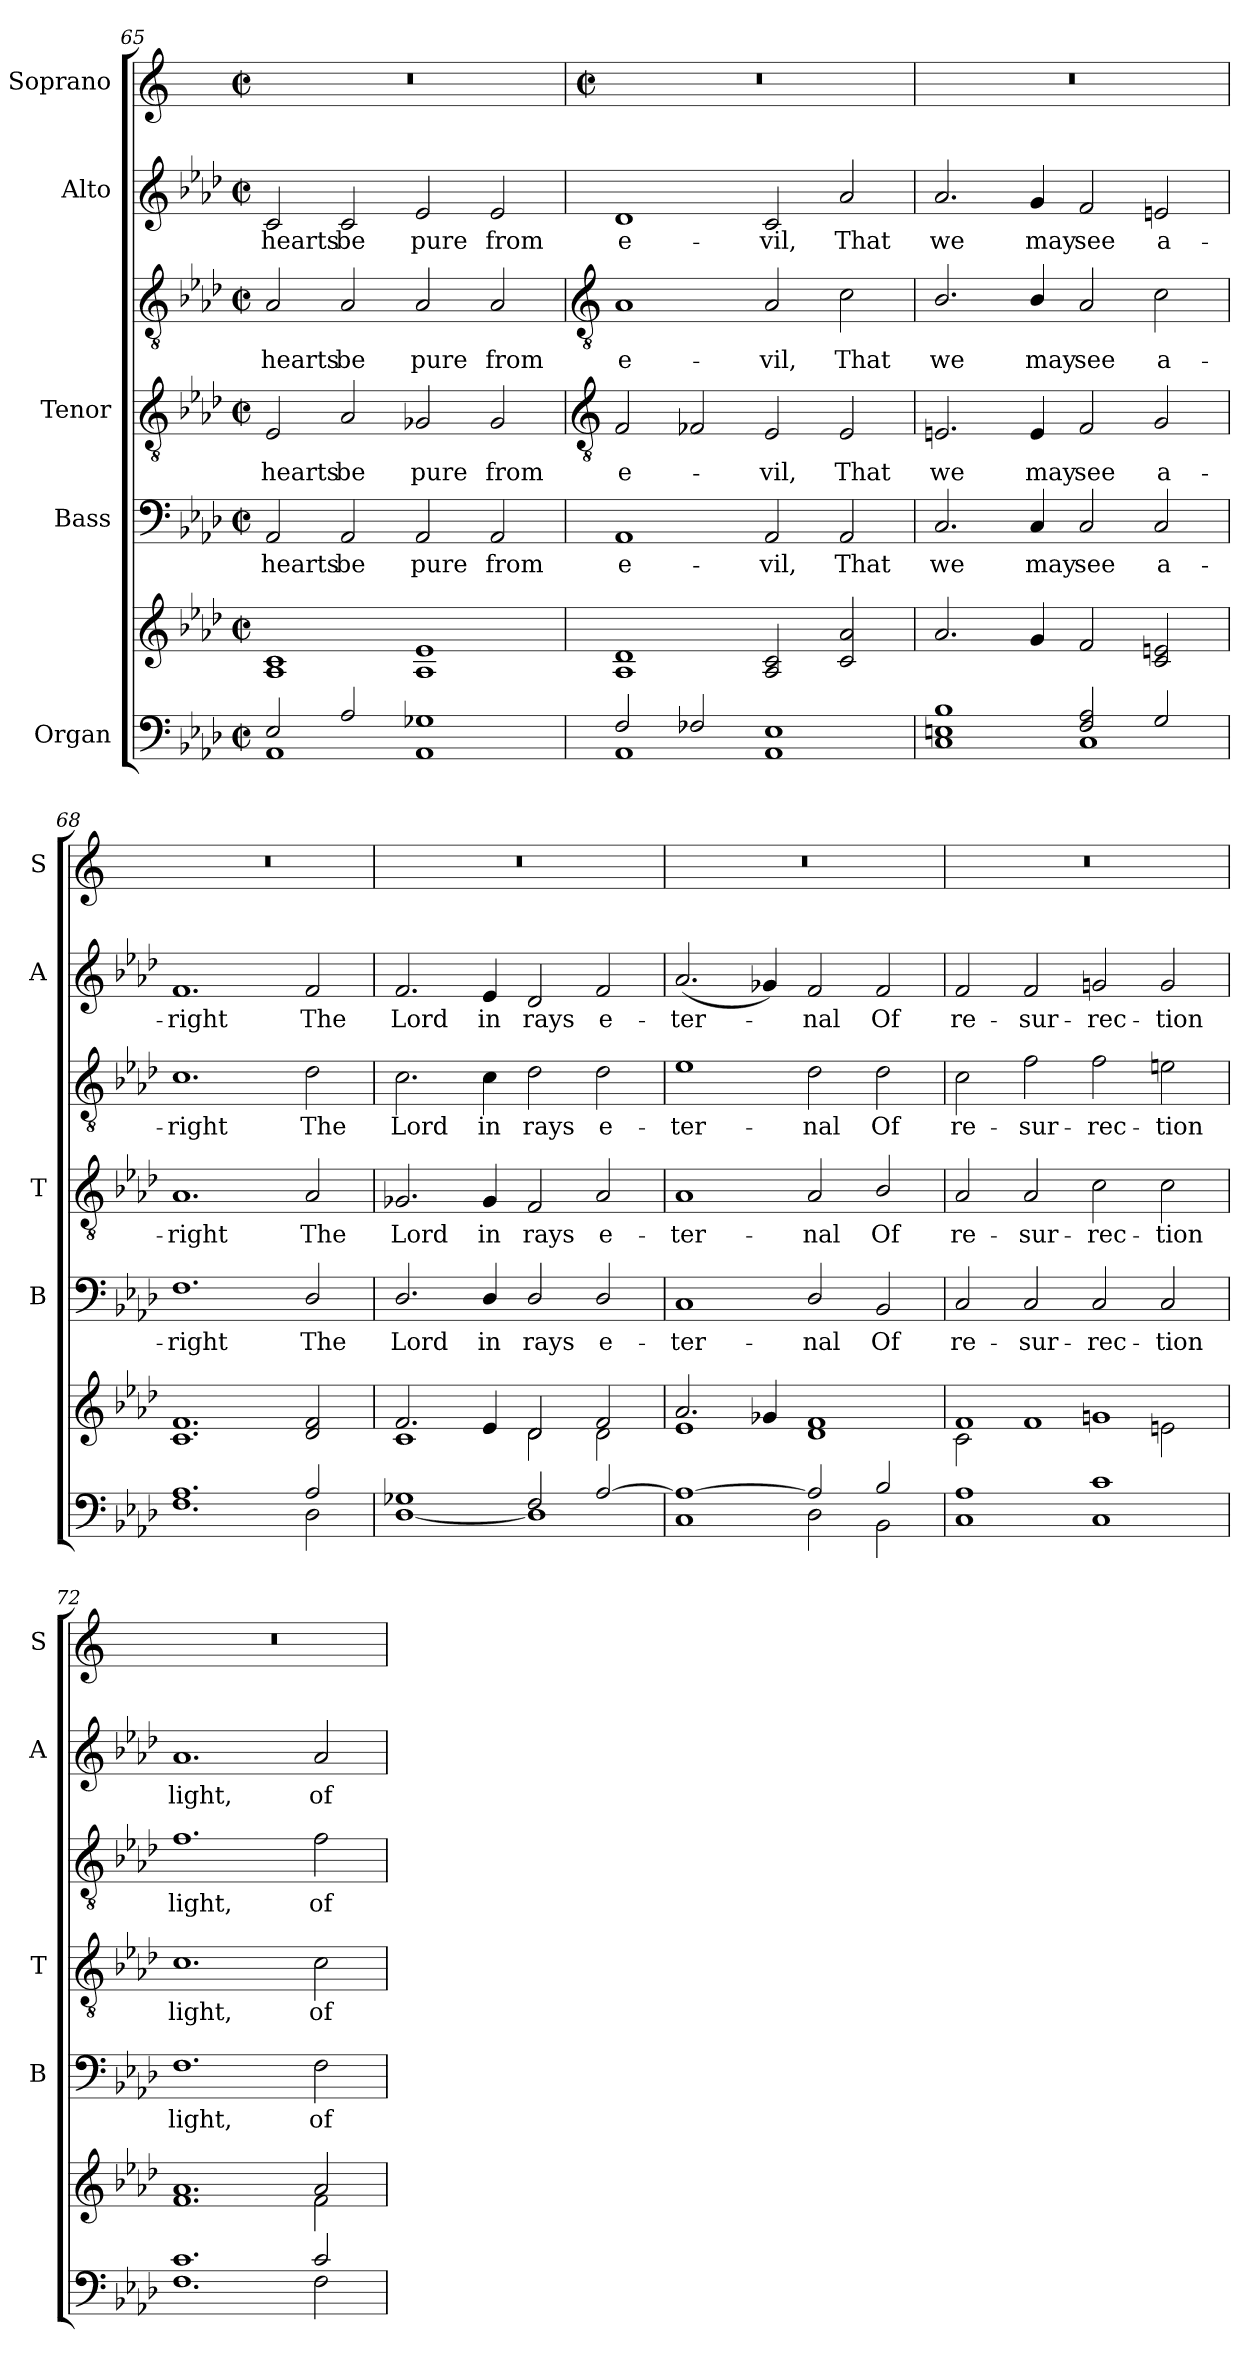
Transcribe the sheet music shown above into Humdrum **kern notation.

**kern	**kern	**kern	**text	**kern	**text	**kern	**text	**kern	**text	**kern
*part5	*part5	*part4	*part4	*part3	*part3	*part3	*part3	*part2	*part2	*part1
*staff7	*staff6	*staff5	*staff5	*staff4	*staff4	*staff3	*staff3	*staff2	*staff2	*staff1
*I"Organ	*	*I"Bass	*	*I"Tenor	*	*	*	*I"Alto	*	*I"Soprano
*	*	*I'B	*	*I'T	*	*	*	*I'A	*	*I'S
*clefF4	*clefG2	*clefF4	*	*clefGv2	*	*clefGv2	*	*clefG2	*	*clefG2
*k[b-e-a-d-]	*k[b-e-a-d-]	*k[b-e-a-d-]	*	*k[b-e-a-d-]	*	*k[b-e-a-d-]	*	*k[b-e-a-d-]	*	*k[]
*A-:	*A-:	*A-:	*	*A-:	*	*A-:	*	*A-:	*	*C:
*M4/2	*M4/2	*M4/2	*	*M4/2	*	*M4/2	*	*M4/2	*	*M4/2
*met(c|)	*met(c|)	*met(c|)	*	*met(c|)	*	*met(c|)	*	*met(c|)	*	*met(c|)
=65	=65	=65	=65	=65	=65	=65	=65	=65	=65	=65
*^	*	*	*	*	*	*	*	*	*	*
!	!	!	!	!LO:LY:b	!	!LO:LY:b	!	!LO:LY:b	!	!LO:LY:b	!
2E-/	1AA-\	1A- 1c	2AA-	hearts	2E-	hearts	2A-	hearts	2c	hearts	0r
!	!	!	!	!LO:LY:b	!	!LO:LY:b	!	!LO:LY:b	!	!LO:LY:b	!
2A-/	.	.	2AA-	be	2A-	be	2A-	be	2c	be	.
!	!	!	!	!LO:LY:b	!	!LO:LY:b	!	!LO:LY:b	!	!LO:LY:b	!
1G-X/	1AA-\	1A- 1e-	2AA-	pure	2G-X	pure	2A-	pure	2e-	pure	.
!	!	!	!	!LO:LY:b	!	!LO:LY:b	!	!LO:LY:b	!	!LO:LY:b	!
.	.	.	2AA-	from	2G-	from	2A-	from	2e-	from	.
!!LO:LB:g=z
=66	=66	=66	=66	=66	=66	=66	=66	=66	=66	=66	=66
*	*	*	*	*	*clefGv2	*	*clefGv2	*	*	*	*
*	*	*	*	*	*	*	*	*	*	*	*M4/2
*	*	*	*	*	*	*	*	*	*	*	*met(c|)
*	*	*^	*	*	*	*	*	*	*	*	*
!	!	!	!	!	!LO:LY:b	!	!LO:LY:b	!	!LO:LY:b	!	!LO:LY:b	!
2F/	1AA-\	1A- 1d-	0ryy	1AA-	e-	2F	e-	1A-	e-	1d-	e-	0r
2F-X/	.	.	.	.	.	2F-X	.	.	.	.	.	.
!	!	!	!	!	!LO:LY:b	!	!LO:LY:b	!	!LO:LY:b	!	!LO:LY:b	!
1E-/	1AA-\	2A- 2c	.	2AA-	-vil,	2E-	vil,	2A-	-vil,	2c	-vil,	.
!	!	!	!	!	!LO:LY:b	!	!LO:LY:b	!	!LO:LY:b	!	!LO:LY:b	!
.	.	2c 2a-	.	2AA-	That	2E-	That	2c	That	2a-	That	.
=67	=67	=67	=67	=67	=67	=67	=67	=67	=67	=67	=67	=67
!	!	!	!	!	!LO:LY:b	!	!LO:LY:b	!	!LO:LY:b	!	!LO:LY:b	!
1En/ 1B-/	1C\	2.a-	0ryy	2.C/	we	2.En	-we	2.B-/	we	2.a-	we	0r
!	!	!	!	!	!LO:LY:b	!	!LO:LY:b	!	!LO:LY:b	!	!LO:LY:b	!
.	.	4g	.	4C/	may	4E	may	4B-/	may	4g	may	.
!	!	!	!	!	!LO:LY:b	!	!LO:LY:b	!	!LO:LY:b	!	!LO:LY:b	!
2F/ 2A-/	1C\	2f	.	2C	see	2F	see	2A-	see	2f	see	.
!	!	!	!	!	!LO:LY:b	!	!LO:LY:b	!	!LO:LY:b	!	!LO:LY:b	!
2G/	.	2c 2en	.	2C	a-	2G	a-	2c	a-	2en	a-	.
=68	=68	=68	=68	=68	=68	=68	=68	=68	=68	=68	=68	=68
!	!	!	!	!	!LO:LY:b	!	!LO:LY:b	!	!LO:LY:b	!	!LO:LY:b	!
1.A-/	1.F\	1.c 1.f	0ryy	1.F	-right	1.A-	right	1.c	-right	1.f	-right	0r
!	!	!	!	!	!LO:LY:b	!	!LO:LY:b	!	!LO:LY:b	!	!LO:LY:b	!
2A-/	2D-\	2d- 2f	.	2D-/	The	2A-	The	2d-	The	2f	The	.
=69	=69	=69	=69	=69	=69	=69	=69	=69	=69	=69	=69	=69
!	!	!	!	!	!LO:LY:b	!	!LO:LY:b	!	!LO:LY:b	!	!LO:LY:b	!
1G-X/	[1D-/	2.f	1c\	2.D-/	Lord	2.G-X	-Lord	2.c	Lord	2.f	Lord	0r
!	!	!	!	!	!LO:LY:b	!	!LO:LY:b	!	!LO:LY:b	!	!LO:LY:b	!
.	.	4e-	.	4D-/	in	4G-	in	4c	in	4e-	in	.
!	!	!	!	!	!LO:LY:b	!	!LO:LY:b	!	!LO:LY:b	!	!LO:LY:b	!
2F/	1D-\]	2d-	2d-\	2D-/	rays	2F	rays	2d-	rays	2d-	rays	.
!	!	!	!	!	!LO:LY:b	!	!LO:LY:b	!	!LO:LY:b	!	!LO:LY:b	!
[2A-/	.	2f	2d-\	2D-/	e-	2A-	e-	2d-	e-	2f	e-	.
=70	=70	=70	=70	=70	=70	=70	=70	=70	=70	=70	=70	=70
!	!	!	!	!	!LO:LY:b	!	!LO:LY:b	!	!LO:LY:b	!	!LO:LY:b	!
1A-/_	1C\	2.a-	1e-\	1C	-ter-	1A-	ter-	1e-	-ter-	(<2.a-	-ter-	0r
.	.	4g-X	.	.	.	.	.	.	.	4g-X)	.	.
!	!	!	!	!	!LO:LY:b	!	!LO:LY:b	!	!LO:LY:b	!	!LO:LY:b	!
2A-/]	2D-\	1f	1d-\	2D-/	-nal	2A-	-nal	2d-	-nal	2f	nal	.
!	!	!	!	!	!LO:LY:b	!	!LO:LY:b	!	!LO:LY:b	!	!LO:LY:b	!
2B-/	2BB-\	.	.	2BB-	Of	2B-/	Of	2d-	Of	2f	Of	.
=71	=71	=71	=71	=71	=71	=71	=71	=71	=71	=71	=71	=71
!	!	!	!	!	!LO:LY:b	!	!LO:LY:b	!	!LO:LY:b	!	!LO:LY:b	!
1A-/	1C\	1f	2c\	2C	re-	2A-	re-	2c	re-	2f	re-	0r
!	!	!	!	!	!LO:LY:b	!	!LO:LY:b	!	!LO:LY:b	!	!LO:LY:b	!
.	.	.	1f\	2C	-sur-	2A-	-sur-	2f	-sur-	2f	-sur-	.
!	!	!	!	!	!LO:LY:b	!	!LO:LY:b	!	!LO:LY:b	!	!LO:LY:b	!
1c/	1C\	1gn	.	2C	-rec-	2c	-rec-	2f	-rec-	2gn	-rec-	.
!	!	!	!	!	!LO:LY:b	!	!LO:LY:b	!	!LO:LY:b	!	!LO:LY:b	!
.	.	.	2en\	2C	-tion	2c	-tion	2en	-tion	2g	-tion	.
=72	=72	=72	=72	=72	=72	=72	=72	=72	=72	=72	=72	=72
!	!	!	!	!	!LO:LY:b	!	!LO:LY:b	!	!LO:LY:b	!	!LO:LY:b	!
1.c/	1.F\	1.a-	1.f\	1.F	light,	1.c	light,	1.f	light,	1.a-	light,	0r
!	!	!	!	!	!LO:LY:b	!	!LO:LY:b	!	!LO:LY:b	!	!LO:LY:b	!
2c/	2F\	2a-	2f\	2F	of	2c	of	2f	of	2a-	of	.
*v	*v	*	*	*	*	*	*	*	*	*	*	*
*	*v	*v	*	*	*	*	*	*	*	*	*
=	=	=	=	=	=	=	=	=	=	=
*-	*-	*-	*-	*-	*-	*-	*-	*-	*-	*-
